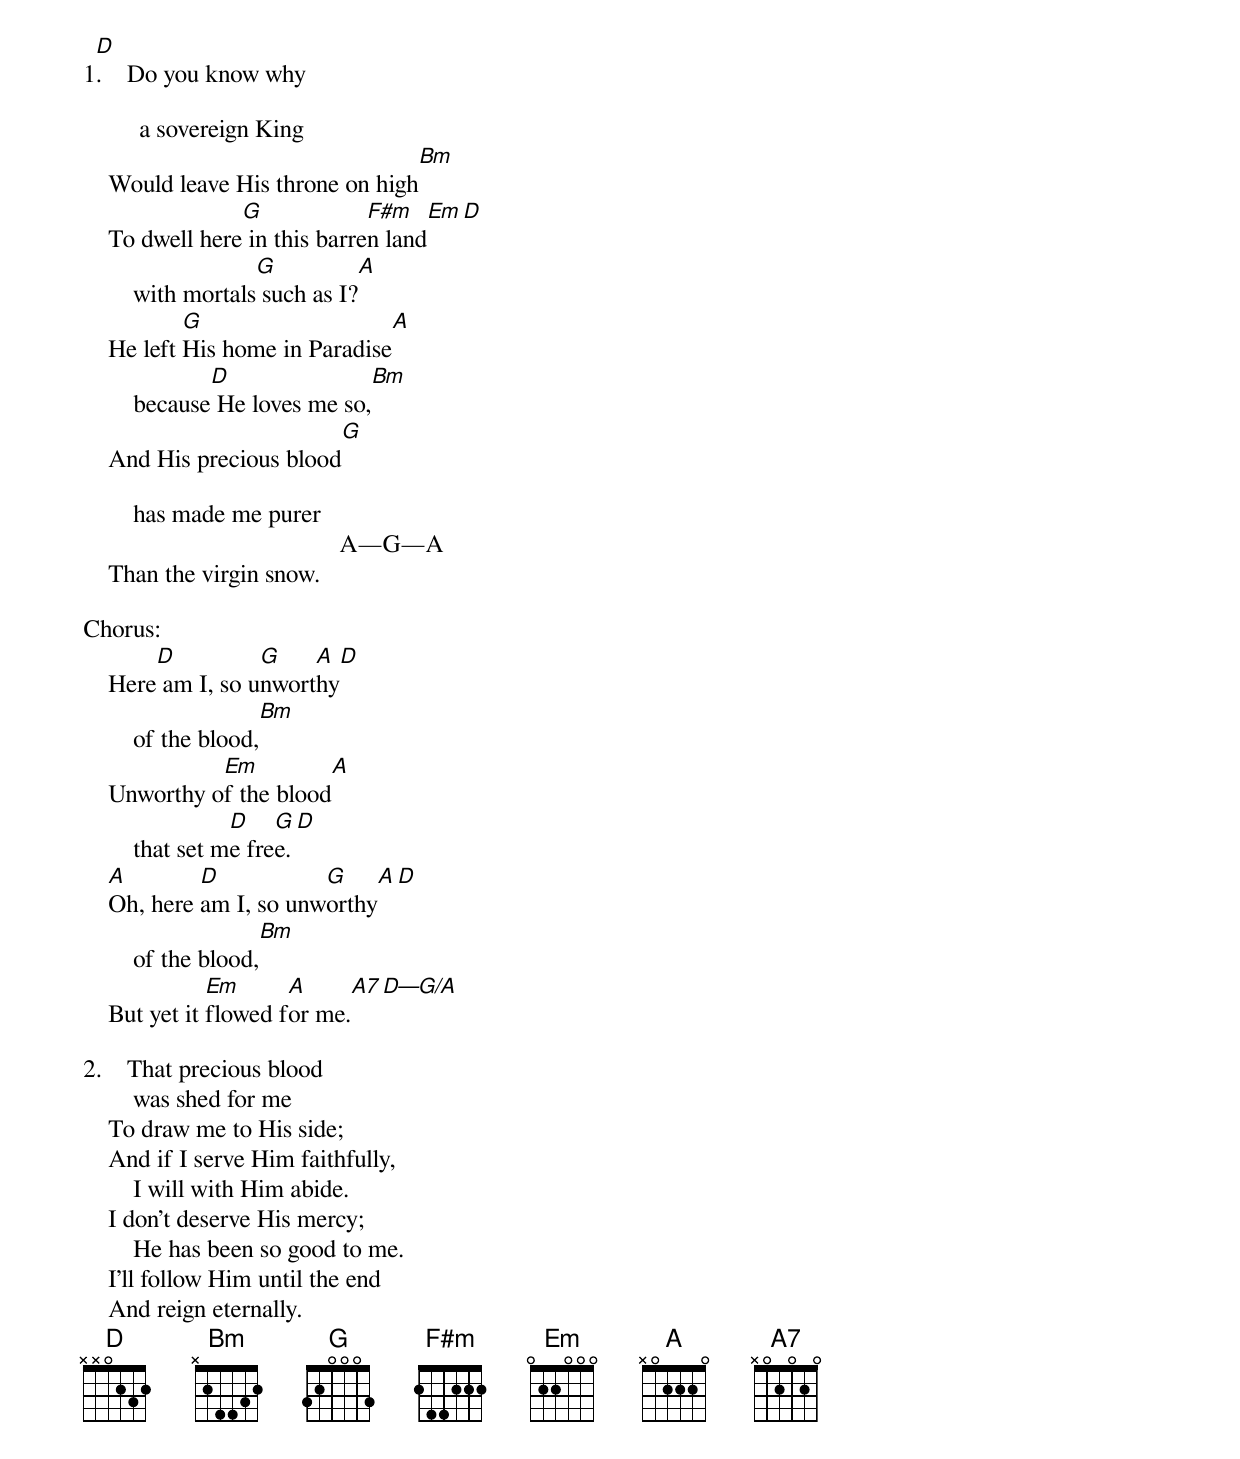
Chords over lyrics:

 D
1.    Do you know why

         a sovereign King
                                                              Bm
    Would leave His throne on high
                 G             F#m        Em       D
    To dwell here in this barren land
                    G                         A
        with mortals such as I?
            G                                A
    He left His home in Paradise
               D                                 Bm
        because He loves me so,
                          G
    And His precious blood

        has made me purer
                                         A—G—A
    Than the virgin snow.

Chorus:
        D          G    A          D
    Here am I, so unworthy
                        Bm
        of the blood,
              Em                        A
    Unworthy of the blood
                  D    G    D
        that set me free.
    A        D           G    A          D
    Oh, here am I, so unworthy
                         Bm
        of the blood,
               Em      A          A7     D—G/A
    But yet it flowed for me.

2.    That precious blood
        was shed for me
    To draw me to His side;
    And if I serve Him faithfully,
        I will with Him abide.
    I don’t deserve His mercy;
        He has been so good to me.
    I’ll follow Him until the end
    And reign eternally.
